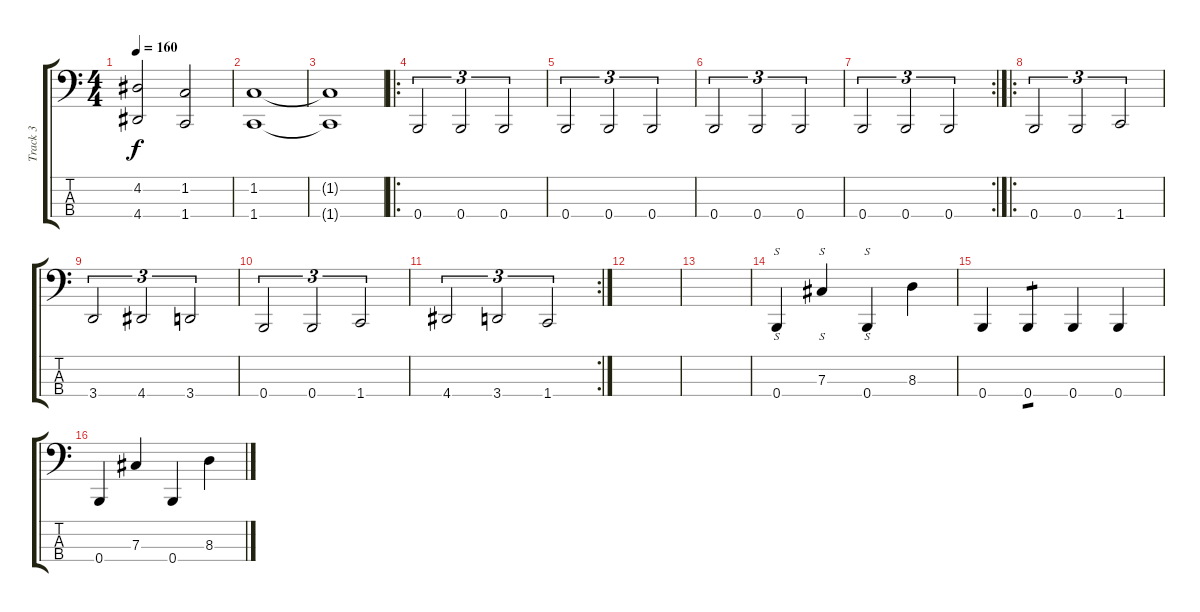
\track ("Track 3" "Track 3") {instrument electricbassfinger}
\staff {score tabs}
\tuning (E2 B1 Gb1 B0) {hide}
\ts (4 4)
\tempo 160
\clef f4
\ks c
(4.2 4.4).2{dy f} (1.2 1.4).2 |
(1.2 1.4).1 |
(1.2{t} 1.4{t}).1 |
\ro
0.4.2{tu (3 2)} 0.4.2{tu (3 2)} 0.4.2{tu (3 2)} |
0.4.2{tu (3 2)} 0.4.2{tu (3 2)} 0.4.2{tu (3 2)} |
0.4.2{tu (3 2)} 0.4.2{tu (3 2)} 0.4.2{tu (3 2)} |
\rc 2
0.4.2{tu (3 2)} 0.4.2{tu (3 2)} 0.4.2{tu (3 2)} |
\ro
0.4.2{tu (3 2)} 0.4.2{tu (3 2)} 1.4.2{tu (3 2)} |
3.4.2{tu (3 2)} 4.4.2{tu (3 2)} 3.4.2{tu (3 2)} |
0.4.2{tu (3 2)} 0.4.2{tu (3 2)} 1.4.2{tu (3 2)} |
\rc 2
4.4.2{tu (3 2)} 3.4.2{tu (3 2)} 1.4.2{tu (3 2)} |
|
|
0.4.4{s} 7.3.4{s} 0.4.4{s} 8.3.4 |
0.4.4 0.4.4{tp 1} 0.4.4 0.4.4 |
0.4.4 7.3.4 0.4.4 8.3.4
